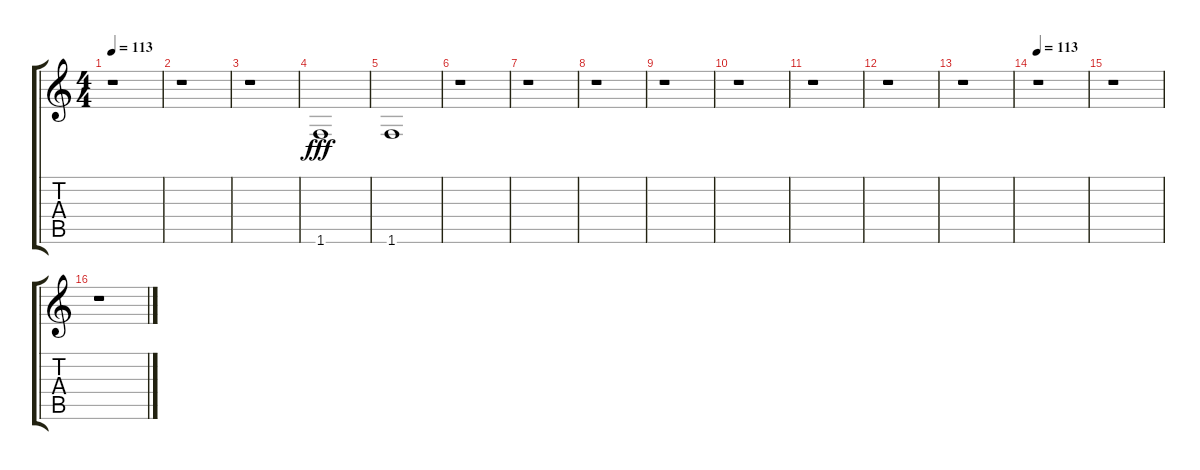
\track "" {instrument electricbassfinger}
\staff {score tabs}
\tuning (E4 B3 G3 D3 A2 E2) {hide}
\ts (4 4)
\tempo 113
\clef g2
\ks c
r.1{dy fff} |
r.1 |
r.1 |
1.6.1 |
1.6.1 |
r.1 |
r.1 |
r.1 |
r.1 |
r.1 |
r.1 |
r.1 |
r.1 |
\tempo 113
r.1 |
r.1 |
r.1
